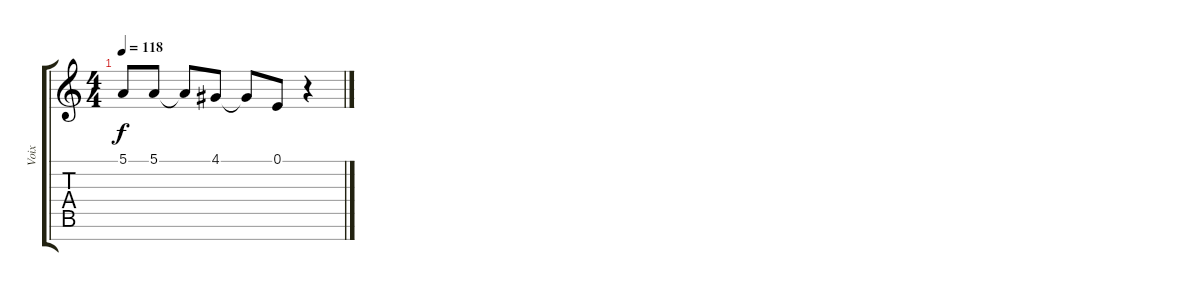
\track ("Voix " "Voix ") {instrument acousticgrandpiano}
\staff {score tabs}
\tuning (E4 B3 G3 D3 A2 E2 B1) {hide}
\ts (4 4)
\tempo 118
\clef g2
\ks c
5.1.8{dy f} 5.1.8 5.1{t}.8 4.1.8 4.1{t}.8 0.1.8 r.4
